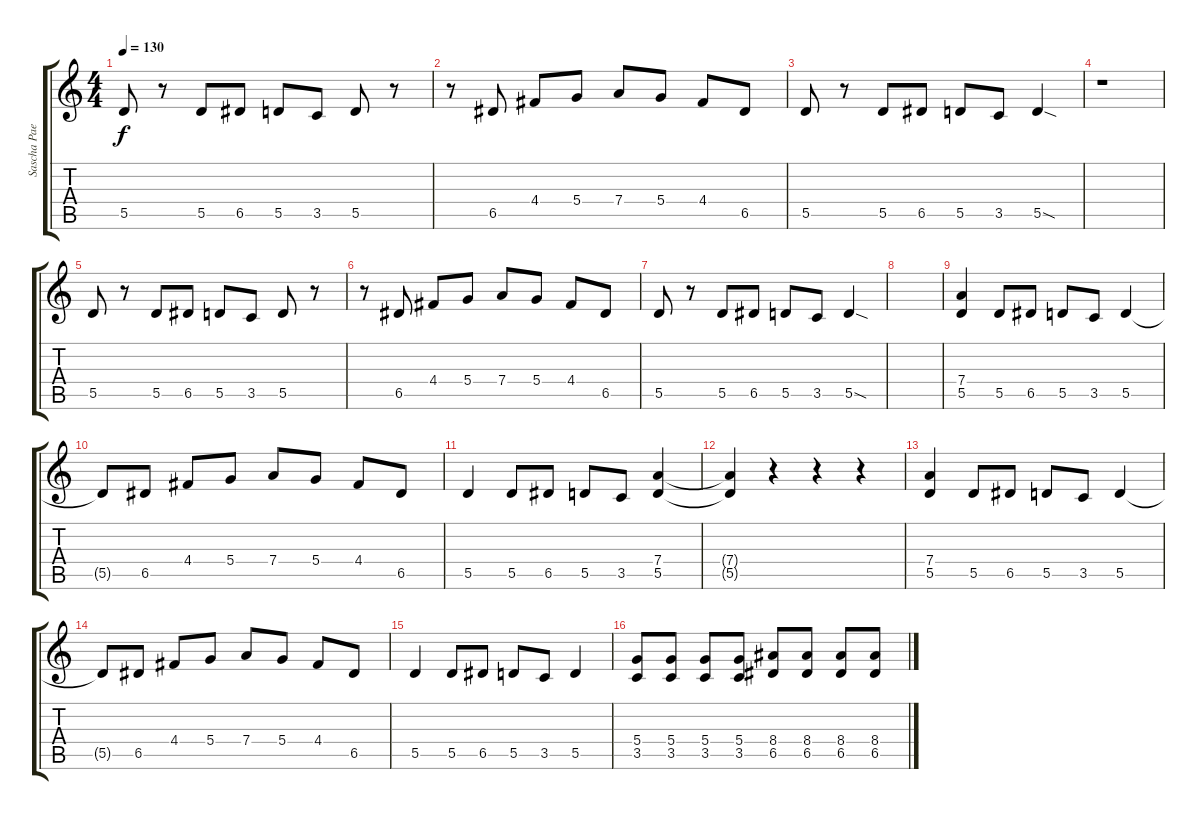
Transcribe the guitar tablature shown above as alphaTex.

\track ("Sascha Paeth" "Sascha Pae") {instrument distortionguitar}
\staff {score tabs}
\tuning (E4 B3 G3 D3 A2 E2) {hide}
\ts (4 4)
\tempo 130
\clef g2
\ks c
5.5.8{dy f instrument distortionguitar} r.8 5.5.8 6.5.8 5.5.8 3.5.8 5.5.8 r.8 |
r.8 6.5.8 4.4.8 5.4.8 7.4.8 5.4.8 4.4.8 6.5.8 |
5.5.8 r.8 5.5.8 6.5.8 5.5.8 3.5.8 5.5{sod}.4 |
r.1 |
5.5.8 r.8 5.5.8 6.5.8 5.5.8 3.5.8 5.5.8 r.8 |
r.8 6.5.8 4.4.8 5.4.8 7.4.8 5.4.8 4.4.8 6.5.8 |
5.5.8 r.8 5.5.8 6.5.8 5.5.8 3.5.8 5.5{sod}.4 |
|
(7.4 5.5).4 5.5.8 6.5.8 5.5.8 3.5.8 5.5.4 |
5.5{t}.8 6.5.8 4.4.8 5.4.8 7.4.8 5.4.8 4.4.8 6.5.8 |
5.5.4 5.5.8 6.5.8 5.5.8 3.5.8 (7.4 5.5).4 |
(7.4{t} 5.5{t}).4 r.4 r.4 r.4 |
(7.4 5.5).4 5.5.8 6.5.8 5.5.8 3.5.8 5.5.4 |
5.5{t}.8 6.5.8 4.4.8 5.4.8 7.4.8 5.4.8 4.4.8 6.5.8 |
5.5.4 5.5.8 6.5.8 5.5.8 3.5.8 5.5.4 |
(5.4 3.5).8 (5.4 3.5).8 (5.4 3.5).8 (5.4 3.5).8 (8.4 6.5).8 (8.4 6.5).8 (8.4 6.5).8 (8.4 6.5).8
